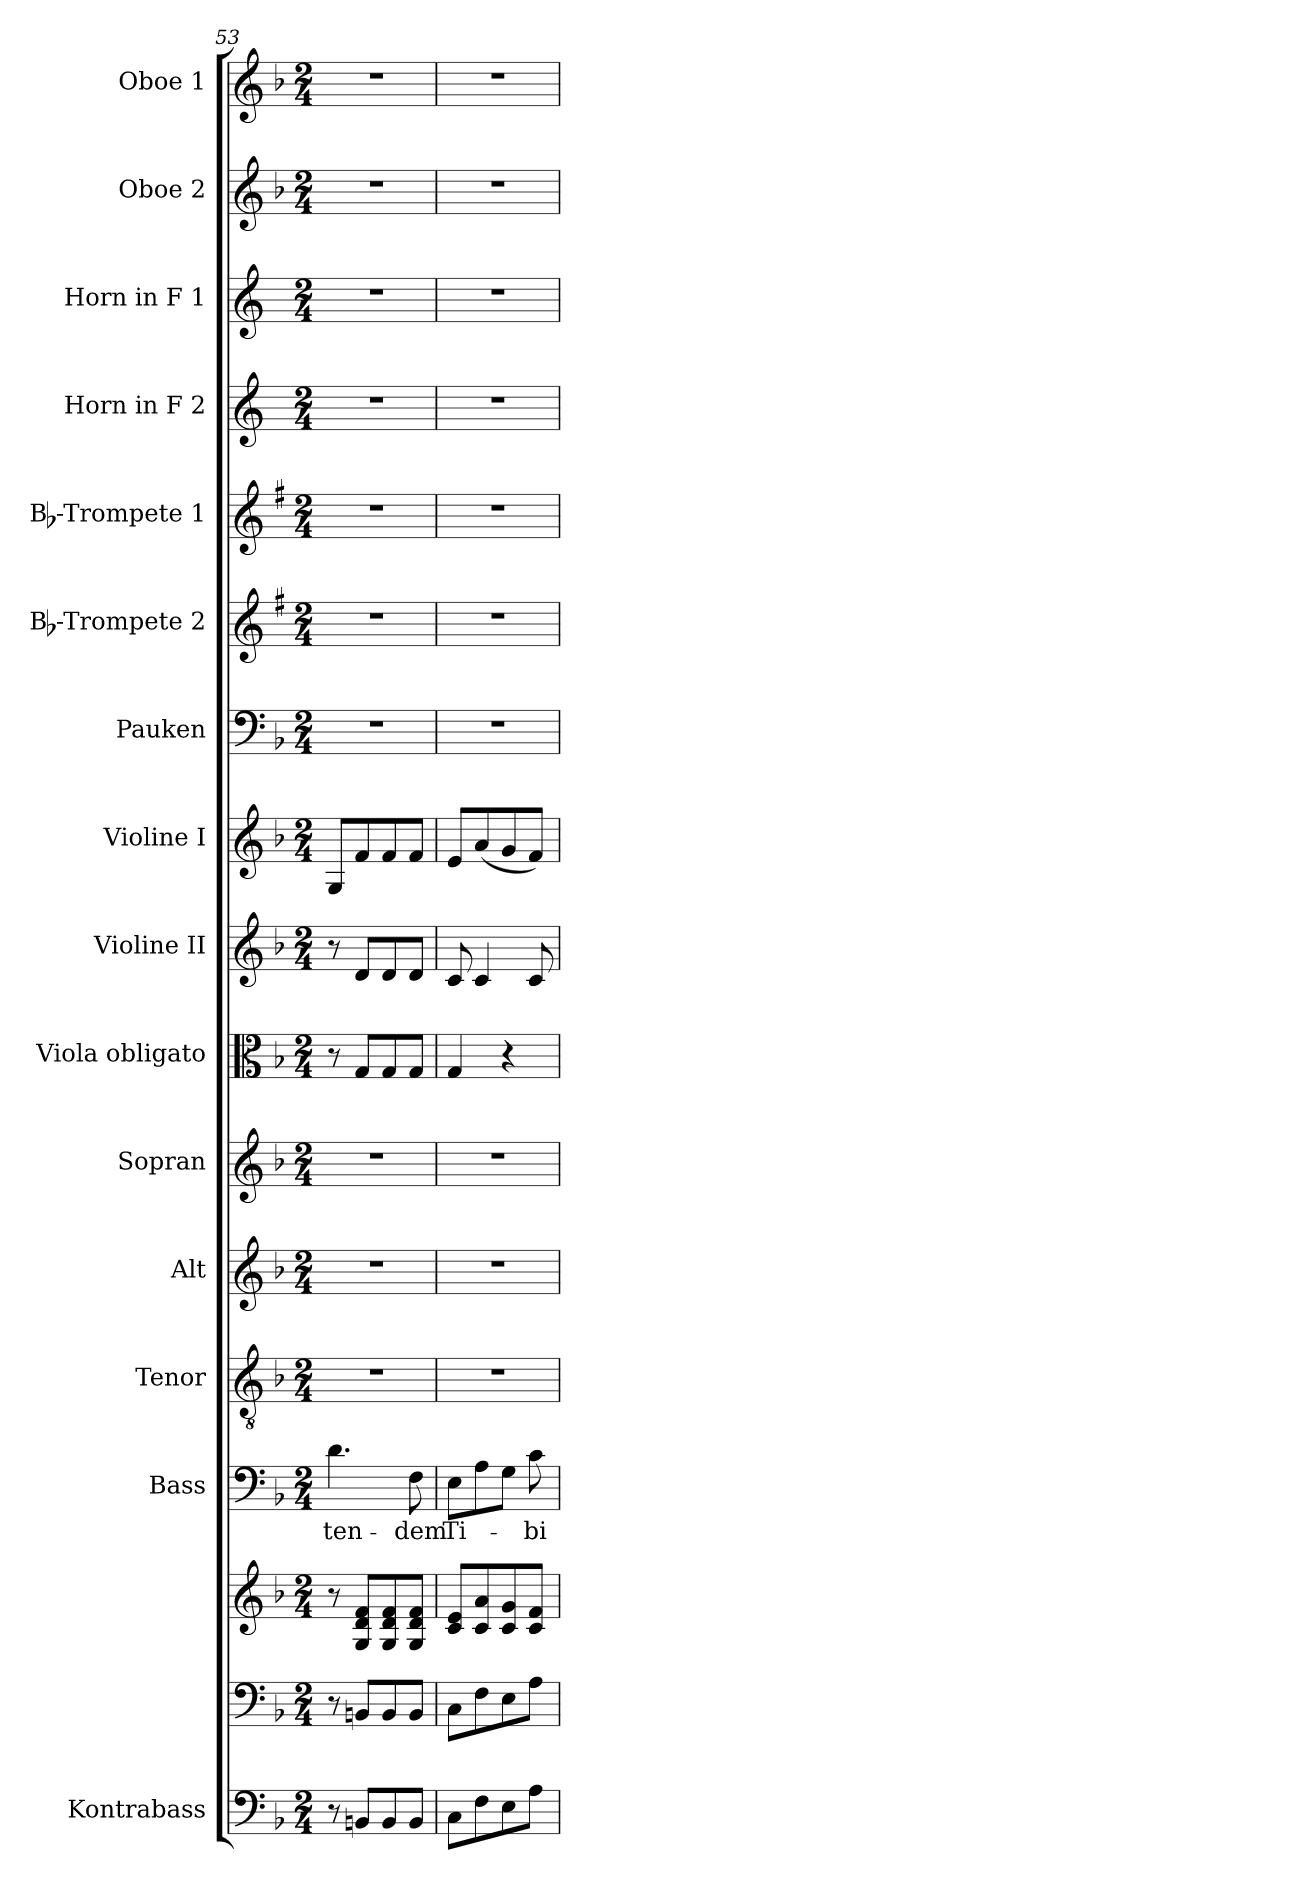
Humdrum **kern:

**kern	**kern	**kern	**kern	**text	**kern	**kern	**kern	**kern	**kern	**kern	**kern	**kern	**kern	**kern	**kern	**kern	**kern
*part16	*part15	*part15	*part14	*part14	*part13	*part12	*part11	*part10	*part9	*part8	*part7	*part6	*part5	*part4	*part3	*part2	*part1
*staff17	*staff16	*staff15	*staff14	*staff14	*staff13	*staff12	*staff11	*staff10	*staff9	*staff8	*staff7	*staff6	*staff5	*staff4	*staff3	*staff2	*staff1
*I"Kontrabass	*	*	*I"Bass	*	*I"Tenor	*I"Alt	*I"Sopran	*I"Viola obligato	*I"Violine II	*I"Violine I	*I"Pauken	*I"Bb-Trompete 2	*I"Bb-Trompete 1	*I"Horn in F 2	*I"Horn in F 1	*I"Oboe 2	*I"Oboe 1
*I'Kb.	*	*	*I'B.	*	*I'T.	*I'A.	*I'S.	*I'Vla.	*I'Vl. II	*I'Vl. I	*I'Pk.	*I'Bb Trp. 2	*I'Bb Trp. 1	*	*	*I'Ob. 2	*I'Ob. 1
*clefF4	*clefF4	*clefG2	*clefF4	*	*clefGv2	*clefG2	*clefG2	*clefC3	*clefG2	*clefG2	*clefF4	*clefG2	*clefG2	*clefG2	*clefG2	*clefG2	*clefG2
*ITrd7c12	*	*	*	*	*	*	*	*	*	*	*	*ITrd1c2	*ITrd1c2	*ITrd4c7	*ITrd4c7	*	*
*k[b-]	*k[b-]	*k[b-]	*k[b-]	*	*k[b-]	*k[b-]	*k[b-]	*k[b-]	*k[b-]	*k[b-]	*k[b-]	*k[b-]	*k[b-]	*k[b-]	*k[b-]	*k[b-]	*k[b-]
*F:	*F:	*F:	*F:	*	*F:	*F:	*F:	*F:	*F:	*F:	*F:	*F:	*F:	*F:	*F:	*F:	*F:
*M2/4	*M2/4	*M2/4	*M2/4	*	*M2/4	*M2/4	*M2/4	*M2/4	*M2/4	*M2/4	*M2/4	*M2/4	*M2/4	*M2/4	*M2/4	*M2/4	*M2/4
=53	=53	=53	=53	=53	=53	=53	=53	=53	=53	=53	=53	=53	=53	=53	=53	=53	=53
!	!	!	!	!LO:LY:b	!	!	!	!	!	!	!	!	!	!	!	!	!
8r	8r	8r	4.d\	ten-	2r	2r	2r	8r	8r	8G/L	2r	2r	2r	2r	2r	2r	2r
8BBBn/L	8BBn/L	8G/ 8d/ 8f/L	.	.	.	.	.	8G/L	8d/L	8f/	.	.	.	.	.	.	.
8BBB/	8BB/	8G/ 8d/ 8f/	.	.	.	.	.	8G/	8d/	8f/	.	.	.	.	.	.	.
!	!	!	!	!LO:LY:b	!	!	!	!	!	!	!	!	!	!	!	!	!
8BBB/J	8BB/J	8G/ 8d/ 8f/J	8F\	-dem	.	.	.	8G/J	8d/J	8f/J	.	.	.	.	.	.	.
=54	=54	=54	=54	=54	=54	=54	=54	=54	=54	=54	=54	=54	=54	=54	=54	=54	=54
!	!	!	!	!LO:LY:b	!	!	!	!	!	!	!	!	!	!	!	!	!
8CC\L	8C\L	8c/ 8e/L	8E\L	Ti-	2r	2r	2r	4G/	8c/	8e/L	2r	2r	2r	2r	2r	2r	2r
8FF\	8F\	8c/ 8a/	8A\	.	.	.	.	.	4c/	(<8a/	.	.	.	.	.	.	.
8EE\	8E\	8c/ 8g/	8G\J	.	.	.	.	4r	.	8g/	.	.	.	.	.	.	.
!	!	!	!	!LO:LY:b	!	!	!	!	!	!	!	!	!	!	!	!	!
8AA\J	8A\J	8c/ 8f/J	8c\	-bi	.	.	.	.	8c/	8f/J)	.	.	.	.	.	.	.
=	=	=	=	=	=	=	=	=	=	=	=	=	=	=	=	=	=
*-	*-	*-	*-	*-	*-	*-	*-	*-	*-	*-	*-	*-	*-	*-	*-	*-	*-
